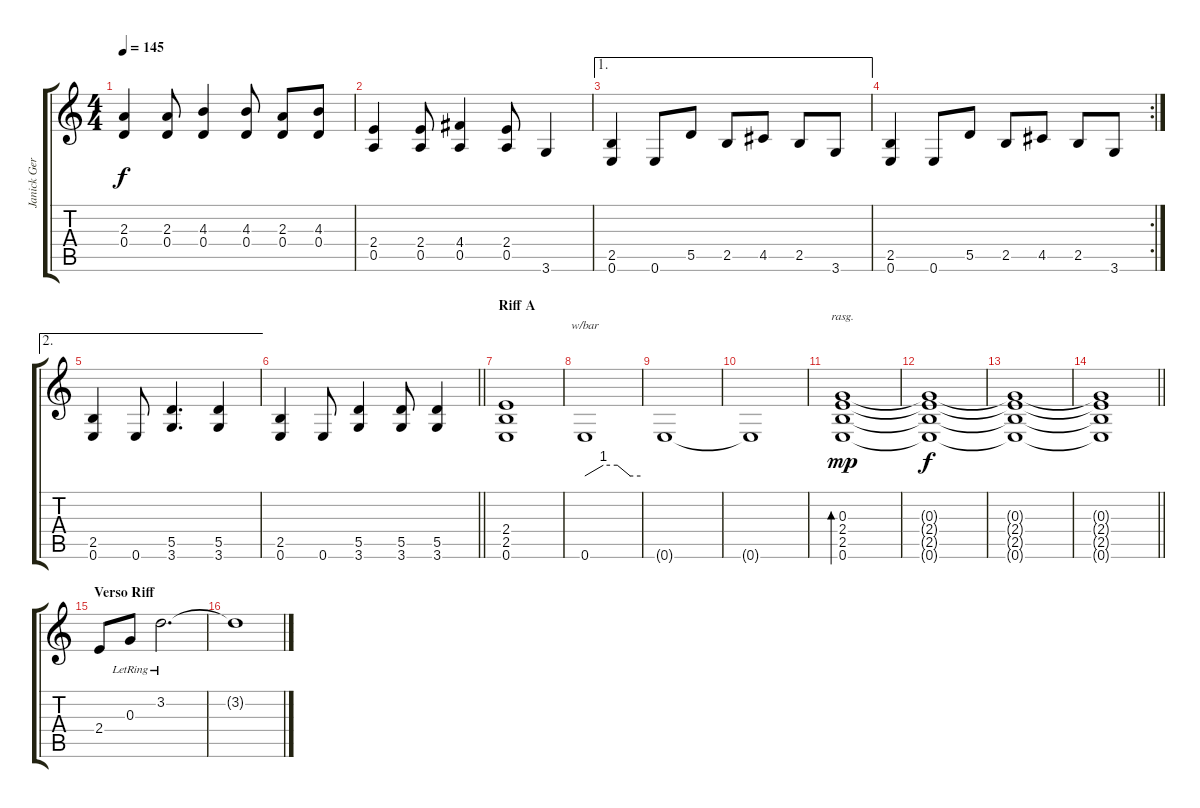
\track ("Janick Gers" "Janick Ger") {instrument distortionguitar}
\staff {score tabs}
\tuning (E4 B3 G3 D3 A2 E2) {hide}
\ts (4 4)
\tempo 145
\clef g2
\ks c
(2.3 0.4).4{dy f} (2.3 0.4).8 (4.3 0.4).4 (4.3 0.4).8 (2.3 0.4).8 (4.3 0.4).8 |
(2.4 0.5).4 (2.4 0.5).8 (4.4 0.5).4 (2.4 0.5).8 3.6.4 |
\ae 1
(2.5 0.6).4 0.6.8 5.5.8 2.5.8 4.5.8 2.5.8 3.6.8 |
\rc 2
(2.5 0.6).4 0.6.8 5.5.8 2.5.8 4.5.8 2.5.8 3.6.8 |
\ae 2
(2.5 0.6).4 0.6.8 (5.5 3.6).4{d} (5.5 3.6).4 |
\barLineRight lightlight
(2.5 0.6).4 0.6.8 (5.5 3.6).4 (5.5 3.6).8 (5.5 3.6).4 |
\section ("" "Riff A")
(2.4 2.5 0.6).1 |
0.6.1{tbe (custom default 0 0 20 4 35 4 49 0 60 0)} |
0.6{t}.1 |
0.6{t}.1 |
(0.3 2.4 2.5 0.6).1{bd 480 rasg ii dy mp} |
(0.3{t} 2.4{t} 2.5{t} 0.6{t}).1{dy f} |
(0.3{t} 2.4{t} 2.5{t} 0.6{t}).1 |
\barLineRight lightlight
(0.3{t} 2.4{t} 2.5{t} 0.6{t}).1 |
\section ("" "Verso Riff")
2.4.8 0.3{lr}.8 3.2{lr}.2{d} |
3.2{t}.1
